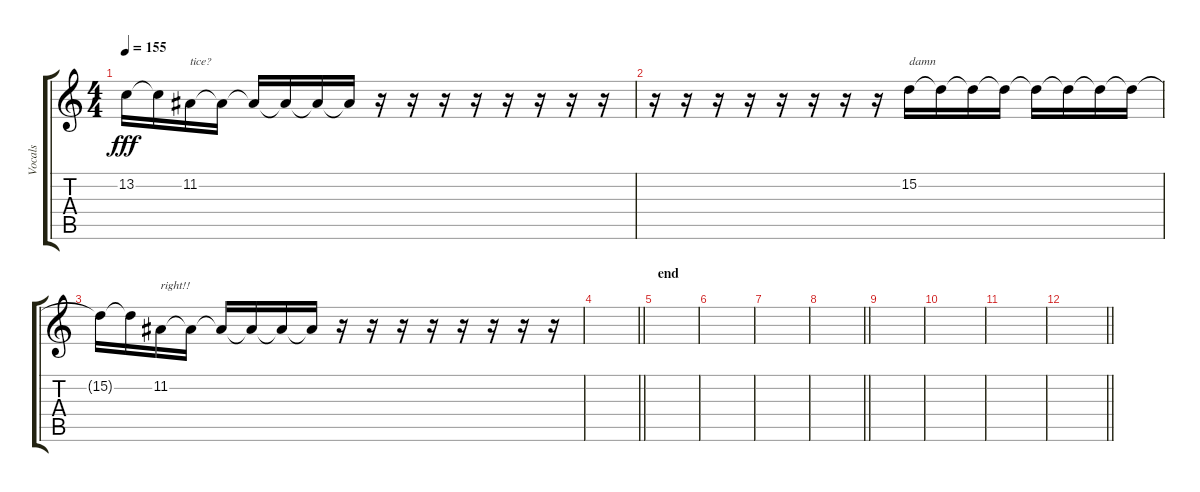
\track ("Vocals" "Vocals") {instrument drawbarorgan}
\staff {score tabs}
\tuning (E4 B3 G3 D3 A2 D2) {hide}
\ts (4 4)
\tempo 155
\clef g2
\ks c
13.2{t}.16{dy fff} 13.2{t}.16 11.2.16{txt "tice?"} 11.2{t}.16 11.2{t}.16 11.2{t}.16 11.2{t}.16 11.2{t}.16 r.16 r.16 r.16 r.16 r.16 r.16 r.16 r.16 |
r.16 r.16 r.16 r.16 r.16 r.16 r.16 r.16 15.2.16{txt "damn"} 15.2{t}.16 15.2{t}.16 15.2{t}.16 15.2{t}.16 15.2{t}.16 15.2{t}.16 15.2{t}.16 |
15.2{t}.16 15.2{t}.16 11.2.16{txt "right!!"} 11.2{t}.16 11.2{t}.16 11.2{t}.16 11.2{t}.16 11.2{t}.16 r.16 r.16 r.16 r.16 r.16 r.16 r.16 r.16 |
\barLineRight lightlight
|
\section ("" "end")
|
|
|
\barLineRight lightlight
|
|
|
|
\barLineRight lightlight
